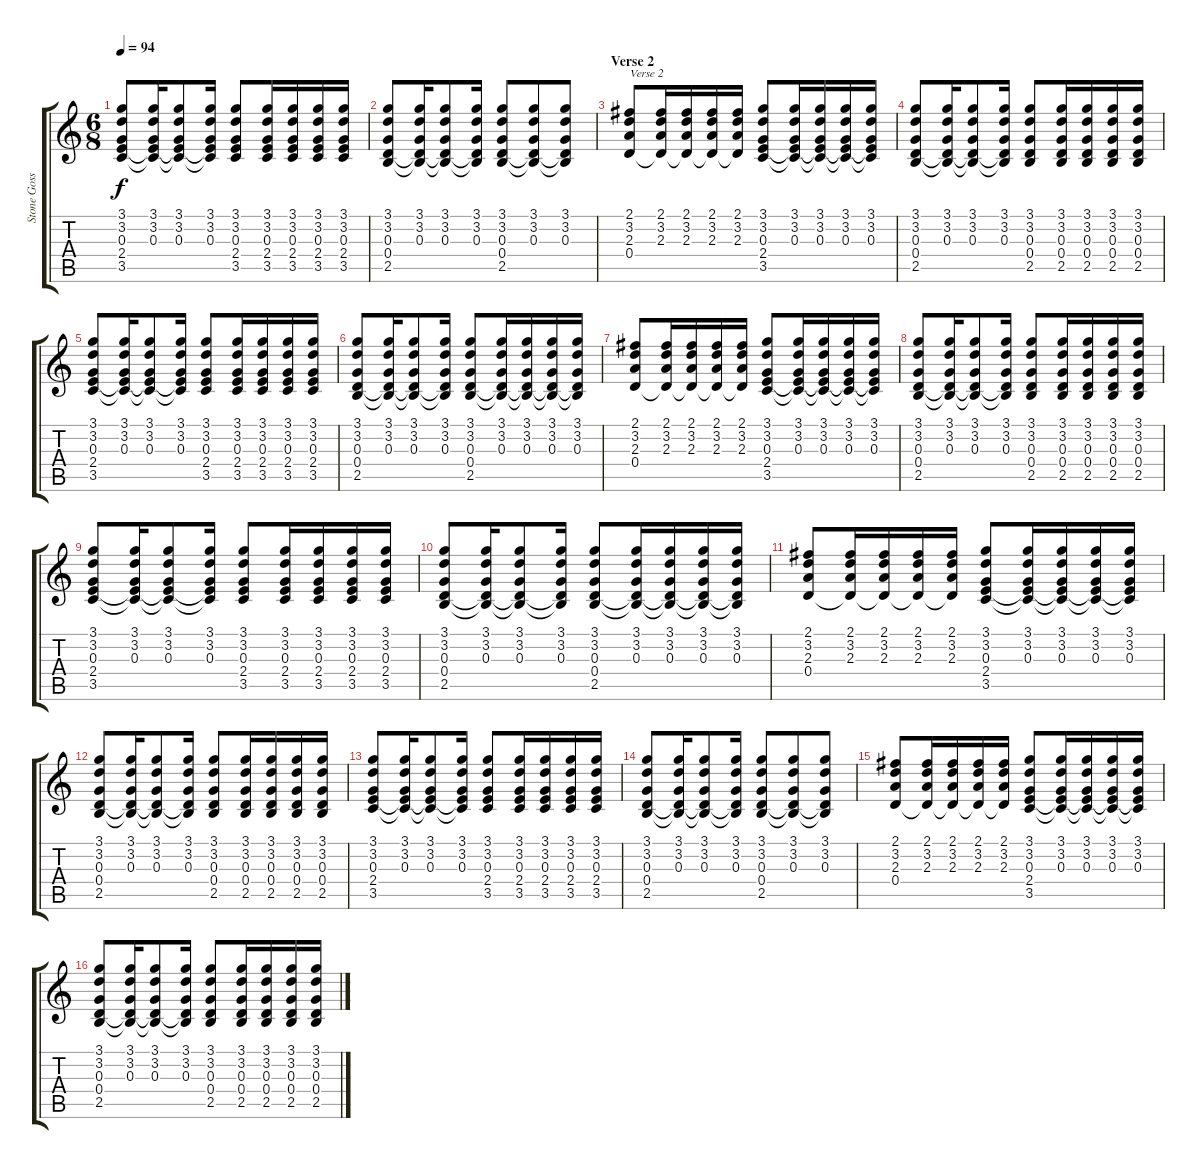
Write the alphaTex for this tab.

\track ("Stone Gossard" "Stone Goss") {instrument acousticguitarsteel}
\staff {score tabs}
\tuning (E4 B3 G3 D3 A2 E2) {hide}
\ts (6 8)
\tempo 94
\clef g2
\ks c
(3.1 3.2 0.3 2.4 3.5).8{dy f} (3.1 3.2 0.3 2.4{t} 3.5{t}).16 (3.1 3.2 0.3 2.4{t} 3.5{t}).8 (3.1 3.2 0.3 2.4{t} 3.5{t}).16 (3.1 3.2 0.3 2.4 3.5).8 (3.1 3.2 0.3 2.4 3.5).16 (3.1 3.2 0.3 2.4 3.5).16 (3.1 3.2 0.3 2.4 3.5).16 (3.1 3.2 0.3 2.4 3.5).16 |
(3.1 3.2 0.3 0.4 2.5).8 (3.1 3.2 0.3 0.4{t} 2.5{t}).16 (3.1 3.2 0.3 0.4{t} 2.5{t}).8 (3.1 3.2 0.3 0.4{t} 2.5{t}).16 (3.1 3.2 0.3 0.4 2.5).8 (3.1 3.2 0.3 0.4{t} 2.5{t}).8 (3.1 3.2 0.3 0.4{t} 2.5{t}).8 |
\section ("" "Verse 2")
(2.1 3.2 2.3 0.4).8{txt "Verse 2"} (2.1 3.2 2.3 0.4{t}).16 (2.1 3.2 2.3 0.4{t}).16 (2.1 3.2 2.3 0.4{t}).16 (2.1 3.2 2.3 0.4{t}).16 (3.1 3.2 0.3 2.4 3.5).8 (3.1 3.2 0.3 2.4{t} 3.5{t}).16 (3.1 3.2 0.3 2.4{t} 3.5{t}).16 (3.1 3.2 0.3 2.4{t} 3.5{t}).16 (3.1 3.2 0.3 2.4{t} 3.5{t}).16 |
(3.1 3.2 0.3 0.4 2.5).8 (3.1 3.2 0.3 0.4{t} 2.5{t}).16 (3.1 3.2 0.3 0.4{t} 2.5{t}).8 (3.1 3.2 0.3 0.4{t} 2.5{t}).16 (3.1 3.2 0.3 0.4 2.5).8 (3.1 3.2 0.3 0.4 2.5).16 (3.1 3.2 0.3 0.4 2.5).16 (3.1 3.2 0.3 0.4 2.5).16 (3.1 3.2 0.3 0.4 2.5).16 |
(3.1 3.2 0.3 2.4 3.5).8 (3.1 3.2 0.3 2.4{t} 3.5{t}).16 (3.1 3.2 0.3 2.4{t} 3.5{t}).8 (3.1 3.2 0.3 2.4{t} 3.5{t}).16 (3.1 3.2 0.3 2.4 3.5).8 (3.1 3.2 0.3 2.4 3.5).16 (3.1 3.2 0.3 2.4 3.5).16 (3.1 3.2 0.3 2.4 3.5).16 (3.1 3.2 0.3 2.4 3.5).16 |
(3.1 3.2 0.3 0.4 2.5).8 (3.1 3.2 0.3 0.4{t} 2.5{t}).16 (3.1 3.2 0.3 0.4{t} 2.5{t}).8 (3.1 3.2 0.3 0.4{t} 2.5{t}).16 (3.1 3.2 0.3 0.4 2.5).8 (3.1 3.2 0.3 0.4{t} 2.5{t}).16 (3.1 3.2 0.3 0.4{t} 2.5{t}).16 (3.1 3.2 0.3 0.4{t} 2.5{t}).16 (3.1 3.2 0.3 0.4{t} 2.5{t}).16 |
(2.1 3.2 2.3 0.4).8 (2.1 3.2 2.3 0.4{t}).16 (2.1 3.2 2.3 0.4{t}).16 (2.1 3.2 2.3 0.4{t}).16 (2.1 3.2 2.3 0.4{t}).16 (3.1 3.2 0.3 2.4 3.5).8 (3.1 3.2 0.3 2.4{t} 3.5{t}).16 (3.1 3.2 0.3 2.4{t} 3.5{t}).16 (3.1 3.2 0.3 2.4{t} 3.5{t}).16 (3.1 3.2 0.3 2.4{t} 3.5{t}).16 |
(3.1 3.2 0.3 0.4 2.5).8 (3.1 3.2 0.3 0.4{t} 2.5{t}).16 (3.1 3.2 0.3 0.4{t} 2.5{t}).8 (3.1 3.2 0.3 0.4{t} 2.5{t}).16 (3.1 3.2 0.3 0.4 2.5).8 (3.1 3.2 0.3 0.4 2.5).16 (3.1 3.2 0.3 0.4 2.5).16 (3.1 3.2 0.3 0.4 2.5).16 (3.1 3.2 0.3 0.4 2.5).16 |
(3.1 3.2 0.3 2.4 3.5).8 (3.1 3.2 0.3 2.4{t} 3.5{t}).16 (3.1 3.2 0.3 2.4{t} 3.5{t}).8 (3.1 3.2 0.3 2.4{t} 3.5{t}).16 (3.1 3.2 0.3 2.4 3.5).8 (3.1 3.2 0.3 2.4 3.5).16 (3.1 3.2 0.3 2.4 3.5).16 (3.1 3.2 0.3 2.4 3.5).16 (3.1 3.2 0.3 2.4 3.5).16 |
(3.1 3.2 0.3 0.4 2.5).8 (3.1 3.2 0.3 0.4{t} 2.5{t}).16 (3.1 3.2 0.3 0.4{t} 2.5{t}).8 (3.1 3.2 0.3 0.4{t} 2.5{t}).16 (3.1 3.2 0.3 0.4 2.5).8 (3.1 3.2 0.3 0.4{t} 2.5{t}).16 (3.1 3.2 0.3 0.4{t} 2.5{t}).16 (3.1 3.2 0.3 0.4{t} 2.5{t}).16 (3.1 3.2 0.3 0.4{t} 2.5{t}).16 |
(2.1 3.2 2.3 0.4).8 (2.1 3.2 2.3 0.4{t}).16 (2.1 3.2 2.3 0.4{t}).16 (2.1 3.2 2.3 0.4{t}).16 (2.1 3.2 2.3 0.4{t}).16 (3.1 3.2 0.3 2.4 3.5).8 (3.1 3.2 0.3 2.4{t} 3.5{t}).16 (3.1 3.2 0.3 2.4{t} 3.5{t}).16 (3.1 3.2 0.3 2.4{t} 3.5{t}).16 (3.1 3.2 0.3 2.4{t} 3.5{t}).16 |
(3.1 3.2 0.3 0.4 2.5).8 (3.1 3.2 0.3 0.4{t} 2.5{t}).16 (3.1 3.2 0.3 0.4{t} 2.5{t}).8 (3.1 3.2 0.3 0.4{t} 2.5{t}).16 (3.1 3.2 0.3 0.4 2.5).8 (3.1 3.2 0.3 0.4 2.5).16 (3.1 3.2 0.3 0.4 2.5).16 (3.1 3.2 0.3 0.4 2.5).16 (3.1 3.2 0.3 0.4 2.5).16 |
(3.1 3.2 0.3 2.4 3.5).8 (3.1 3.2 0.3 2.4{t} 3.5{t}).16 (3.1 3.2 0.3 2.4{t} 3.5{t}).8 (3.1 3.2 0.3 2.4{t} 3.5{t}).16 (3.1 3.2 0.3 2.4 3.5).8 (3.1 3.2 0.3 2.4 3.5).16 (3.1 3.2 0.3 2.4 3.5).16 (3.1 3.2 0.3 2.4 3.5).16 (3.1 3.2 0.3 2.4 3.5).16 |
(3.1 3.2 0.3 0.4 2.5).8 (3.1 3.2 0.3 0.4{t} 2.5{t}).16 (3.1 3.2 0.3 0.4{t} 2.5{t}).8 (3.1 3.2 0.3 0.4{t} 2.5{t}).16 (3.1 3.2 0.3 0.4 2.5).8 (3.1 3.2 0.3 0.4{t} 2.5{t}).8 (3.1 3.2 0.3 0.4{t} 2.5{t}).8 |
(2.1 3.2 2.3 0.4).8 (2.1 3.2 2.3 0.4{t}).16 (2.1 3.2 2.3 0.4{t}).16 (2.1 3.2 2.3 0.4{t}).16 (2.1 3.2 2.3 0.4{t}).16 (3.1 3.2 0.3 2.4 3.5).8 (3.1 3.2 0.3 2.4{t} 3.5{t}).16 (3.1 3.2 0.3 2.4{t} 3.5{t}).16 (3.1 3.2 0.3 2.4{t} 3.5{t}).16 (3.1 3.2 0.3 2.4{t} 3.5{t}).16 |
(3.1 3.2 0.3 0.4 2.5).8 (3.1 3.2 0.3 0.4{t} 2.5{t}).16 (3.1 3.2 0.3 0.4{t} 2.5{t}).8 (3.1 3.2 0.3 0.4{t} 2.5{t}).16 (3.1 3.2 0.3 0.4 2.5).8 (3.1 3.2 0.3 0.4 2.5).16 (3.1 3.2 0.3 0.4 2.5).16 (3.1 3.2 0.3 0.4 2.5).16 (3.1 3.2 0.3 0.4 2.5).16
